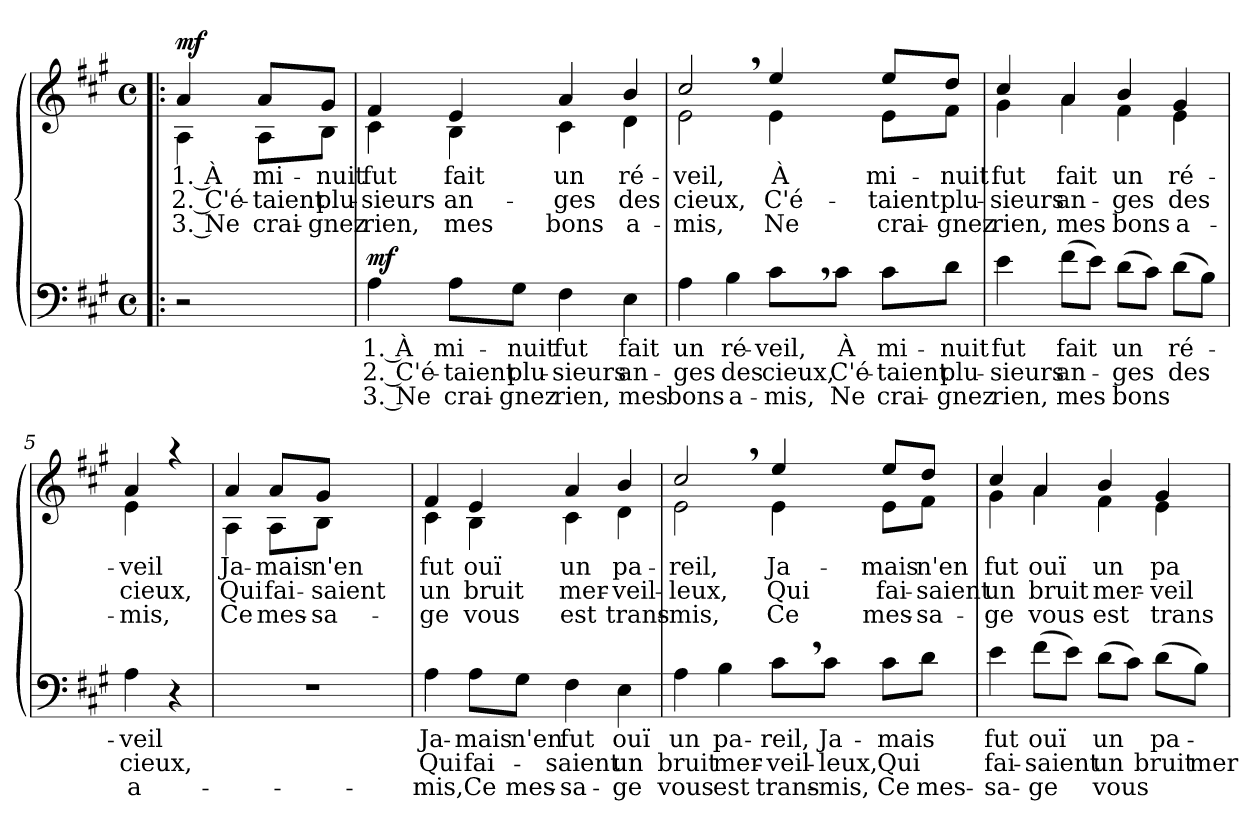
**kern	**text	**text	**text	**dynam	**kern	**text	**text	**text	**dynam
*part2	*part2	*part2	*part2	*part2	*part1	*part1	*part1	*part1	*part1
*staff2	*staff2	*staff2	*staff2	*staff2	*staff1	*staff1	*staff1	*staff1	*staff1
*clefF4	*	*	*	*	*clefG2	*	*	*	*
*k[f#c#g#]	*	*	*	*	*k[f#c#g#]	*	*	*	*
*A:	*	*	*	*	*A:	*	*	*	*
*M4/4	*	*	*	*	*M4/4	*	*	*	*
*met(c)	*	*	*	*	*met(c)	*	*	*	*
=1!|:	=1!|:	=1!|:	=1!|:	=1!|:	=1!|:	=1!|:	=1!|:	=1!|:	=1!|:
!	!	!	!	!	!	!LO:LY:b:rj	!LO:LY:b:rj	!LO:LY:b:rj	!LO:DY:b
*	*	*	*	*	*^	*	*	*	*
2r	.	.	.	.	4a/	4A\	1. À	2. C'é-	3. Ne	mf
!	!	!	!	!	!	!	!LO:LY:b	!LO:LY:b	!LO:LY:b	!
.	.	.	.	.	8a/L	8A\L	mi-	-taient	crai-	.
!	!	!	!	!	!	!	!LO:LY:b	!LO:LY:b	!LO:LY:b	!
.	.	.	.	.	8g#/J	8B\J	-nuit	plu-	-gnez	.
=2	=2	=2	=2	=2	=2	=2	=2	=2	=2	=2
!	!LO:LY:b:rj	!LO:LY:b:rj	!LO:LY:b:rj	!	!	!	!	!	!	!
!	!	!	!	!LO:DY:a	!	!	!LO:LY:b	!LO:LY:b	!LO:LY:b	!
4A\	1. À	2. C'é-	3. Ne	mf	4f#/	4c#\	fut	-sieurs	rien,	.
!	!LO:LY:b	!LO:LY:b	!LO:LY:b	!	!	!	!	!	!	!
!	!	!	!	!	!	!	!LO:LY:b	!LO:LY:b	!LO:LY:b	!
8A\L	mi-	-taient	crai-	.	4e/	4B\	fait	an-	mes	.
!	!LO:LY:b	!LO:LY:b	!LO:LY:b	!	!	!	!	!	!	!
8G#\J	-nuit	plu-	-gnez	.	.	.	.	.	.	.
!	!LO:LY:b	!LO:LY:b	!LO:LY:b	!	!	!	!	!	!	!
!	!	!	!	!	!	!	!LO:LY:b	!LO:LY:b	!LO:LY:b	!
4F#\	fut	-sieurs	rien,	.	4a/	4c#\	un	-ges	bons	.
!	!LO:LY:b	!LO:LY:b	!LO:LY:b	!	!	!	!	!	!	!
!	!	!	!	!	!	!	!LO:LY:b	!LO:LY:b	!LO:LY:b	!
4E\	fait	an-	mes	.	4b/	4d\	ré-	des	a-	.
=3	=3	=3	=3	=3	=3	=3	=3	=3	=3	=3
!	!LO:LY:b	!LO:LY:b	!LO:LY:b	!	!	!	!	!	!	!
!	!	!	!	!	!	!	!LO:LY:b	!LO:LY:b	!LO:LY:b	!
4A\	un	-ges	bons	.	2cc#,>/	2e\	-veil,	cieux,	-mis,	.
!	!LO:LY:b	!LO:LY:b	!LO:LY:b	!	!	!	!	!	!	!
4B\	ré-	des	a-	.	.	.	.	.	.	.
!	!LO:LY:b	!LO:LY:b	!LO:LY:b	!	!	!	!	!	!	!
!	!	!	!	!	!	!	!LO:LY:b	!LO:LY:b	!LO:LY:b	!
8c#,>\L	-veil,	cieux,	-mis,	.	4ee/	4e\	À	C'é-	Ne	.
!	!LO:LY:b	!LO:LY:b	!LO:LY:b	!	!	!	!	!	!	!
8c#\J	À	C'é-	Ne	.	.	.	.	.	.	.
!	!LO:LY:b	!LO:LY:b	!LO:LY:b	!	!	!	!	!	!	!
!	!	!	!	!	!	!	!LO:LY:b	!LO:LY:b	!LO:LY:b	!
8c#\L	mi-	-taient	crai-	.	8ee/L	8e\L	mi-	-taient	crai-	.
!	!LO:LY:b	!LO:LY:b	!LO:LY:b	!	!	!	!	!	!	!
!	!	!	!	!	!	!	!LO:LY:b	!LO:LY:b	!LO:LY:b	!
8d\J	-nuit	plu-	-gnez	.	8dd/J	8f#\J	-nuit	plu-	-gnez	.
=4	=4	=4	=4	=4	=4	=4	=4	=4	=4	=4
!	!LO:LY:b	!LO:LY:b	!LO:LY:b	!	!	!	!	!	!	!
!	!	!	!	!	!	!	!LO:LY:b	!LO:LY:b	!LO:LY:b	!
4e\	fut	-sieurs	rien,	.	4cc#/	4g#\	fut	-sieurs	rien,	.
!	!LO:LY:b	!LO:LY:b	!LO:LY:b	!	!	!	!	!	!	!
!	!	!	!	!	!	!	!LO:LY:b	!LO:LY:b	!LO:LY:b	!
(>8f#\L	fait	an-	mes	.	4a/	4a\	fait	an-	mes	.
8e\J)	.	.	.	.	.	.	.	.	.	.
!	!LO:LY:b	!LO:LY:b	!LO:LY:b	!	!	!	!	!	!	!
!	!	!	!	!	!	!	!LO:LY:b	!LO:LY:b	!LO:LY:b	!
(>8d\L	un	-ges	bons	.	4b/	4f#\	un	-ges	bons	.
8c#\J)	.	.	.	.	.	.	.	.	.	.
!	!LO:LY:b	!LO:LY:b	!	!	!	!	!	!	!	!
!	!	!	!	!	!	!	!LO:LY:b	!LO:LY:b	!LO:LY:b	!
(>8d\L	ré-	des	.	.	4g#/	4e\	ré-	des	a-	.
8B\J)	.	.	.	.	.	.	.	.	.	.
=5	=5	=5	=5	=5	=5	=5	=5	=5	=5	=5
!	!LO:LY:b	!LO:LY:b	!LO:LY:b	!	!	!	!	!	!	!
!	!	!	!	!	!	!	!LO:LY:b	!LO:LY:b	!LO:LY:b	!
4A\	-veil	cieux,	a-	.	4a/	4e\	-veil	cieux,	-mis,	.
4r	.	.	.	.	4raa	4ryy	.	.	.	.
!!LO:LB:g=z	!!
=6	=6	=6	=6	=6	=6	=6	=6	=6	=6	=6
!LO:N:vis=1	!	!	!	!	!	!	!	!	!	!
!	!	!	!	!	!	!	!LO:LY:b:rj	!LO:LY:b:rj	!LO:LY:b:rj	!
1r	.	.	.	.	4a/	4A\	Ja-	Qui	Ce	.
!	!	!	!	!	!	!	!LO:LY:b	!LO:LY:b	!LO:LY:b	!
.	.	.	.	.	8a/L	8A\L	-mais	fai-	mes-	.
!	!	!	!	!	!	!	!LO:LY:b	!LO:LY:b	!LO:LY:b	!
.	.	.	.	.	8g#/J	8B\J	n'en	-saient	-sa-	.
.	.	.	.	.	2ryy	2ryy	.	.	.	.
=7	=7	=7	=7	=7	=7	=7	=7	=7	=7	=7
!	!LO:LY:b:rj	!LO:LY:b:rj	!LO:LY:b:rj	!	!	!	!	!	!	!
!	!	!	!	!	!	!	!LO:LY:b	!LO:LY:b	!LO:LY:b	!
4A\	Ja-	Qui	-mis,	.	4f#/	4c#\	fut	un	-ge	.
!	!LO:LY:b:rj	!LO:LY:b:rj	!LO:LY:b:rj	!	!	!	!	!	!	!
!	!	!	!	!	!	!	!LO:LY:b	!LO:LY:b	!LO:LY:b	!
8A\L	-mais	fai-	Ce	.	4e/	4B\	ouï	bruit	vous	.
!	!LO:LY:b:rj	!	!LO:LY:b:rj	!	!	!	!	!	!	!
8G#\J	n'en	.	mes-	.	.	.	.	.	.	.
!	!LO:LY:b:rj	!LO:LY:b:rj	!LO:LY:b:rj	!	!	!	!	!	!	!
!	!	!	!	!	!	!	!LO:LY:b	!LO:LY:b	!LO:LY:b	!
4F#\	fut	-saient	-sa-	.	4a/	4c#\	un	mer-	est	.
!	!LO:LY:b:rj	!LO:LY:b:rj	!LO:LY:b:rj	!	!	!	!	!	!	!
!	!	!	!	!	!	!	!LO:LY:b	!LO:LY:b	!LO:LY:b	!
4E\	ouï	un	-ge	.	4b/	4d\	pa-	-veil-	trans-	.
=8	=8	=8	=8	=8	=8	=8	=8	=8	=8	=8
!	!LO:LY:b:rj	!LO:LY:b:rj	!LO:LY:b:rj	!	!	!	!	!	!	!
!	!	!	!	!	!	!	!LO:LY:b	!LO:LY:b	!LO:LY:b	!
4A\	un	bruit	vous	.	2cc#,>/	2e\	-reil,	-leux,	-mis,	.
!	!LO:LY:b:rj	!LO:LY:b:rj	!LO:LY:b:rj	!	!	!	!	!	!	!
4B\	pa-	mer-	est	.	.	.	.	.	.	.
!	!LO:LY:b	!LO:LY:b	!LO:LY:b	!	!	!	!	!	!	!
!	!	!	!	!	!	!	!LO:LY:b	!LO:LY:b	!LO:LY:b	!
8c#,>\L	-reil,	-veil-	trans-	.	4ee/	4e\	Ja-	Qui	Ce	.
!	!LO:LY:b:rj	!LO:LY:b:rj	!LO:LY:b:rj	!	!	!	!	!	!	!
8c#\J	Ja-	-leux,	-mis,	.	.	.	.	.	.	.
!	!LO:LY:b:rj	!LO:LY:b:rj	!LO:LY:b:rj	!	!	!	!	!	!	!
!	!	!	!	!	!	!	!LO:LY:b	!LO:LY:b	!LO:LY:b	!
8c#\L	-mais	Qui	Ce	.	8ee/L	8e\L	-mais	fai-	mes-	.
!	!	!	!LO:LY:b:rj	!	!	!	!	!	!	!
!	!	!	!	!	!	!	!LO:LY:b	!LO:LY:b	!LO:LY:b	!
8d\J	.	.	mes-	.	8dd/J	8f#\J	n'en	-saient	-sa-	.
=9	=9	=9	=9	=9	=9	=9	=9	=9	=9	=9
!	!LO:LY:b:rj	!LO:LY:b:rj	!LO:LY:b:rj	!	!	!	!	!	!	!
!	!	!	!	!	!	!	!LO:LY:b	!LO:LY:b	!LO:LY:b	!
4e\	fut	fai-	-sa-	.	4cc#/	4g#\	fut	un	-ge	.
!	!LO:LY:b	!LO:LY:b	!LO:LY:b	!	!	!	!	!	!	!
!	!	!	!	!	!	!	!LO:LY:b	!LO:LY:b	!LO:LY:b	!
(>8f#\L	ouï	-saient	-ge	.	4a/	4a\	ouï	bruit	vous	.
8e\J)	.	.	.	.	.	.	.	.	.	.
!	!LO:LY:b	!LO:LY:b	!LO:LY:b	!	!	!	!	!	!	!
!	!	!	!	!	!	!	!LO:LY:b	!LO:LY:b	!LO:LY:b	!
(>8d\L	un	un	vous	.	4b/	4f#\	un	mer-	est	.
8c#\J)	.	.	.	.	.	.	.	.	.	.
!	!LO:LY:b:rj	!LO:LY:b:rj	!	!	!	!	!	!	!	!
!	!	!	!	!	!	!	!LO:LY:b	!LO:LY:b	!LO:LY:b	!
(>8d\L	-pa-	bruit	.	.	4g#/	4e\	pa-	-veil-	trans-	.
!	!	!LO:LY:b	!	!	!	!	!	!	!	!
8B\J)	.	mer-	.	.	.	.	.	.	.	.
*	*	*	*	*	*v	*v	*	*	*	*
=	=	=	=	=	=	=	=	=	=
*-	*-	*-	*-	*-	*-	*-	*-	*-	*-
